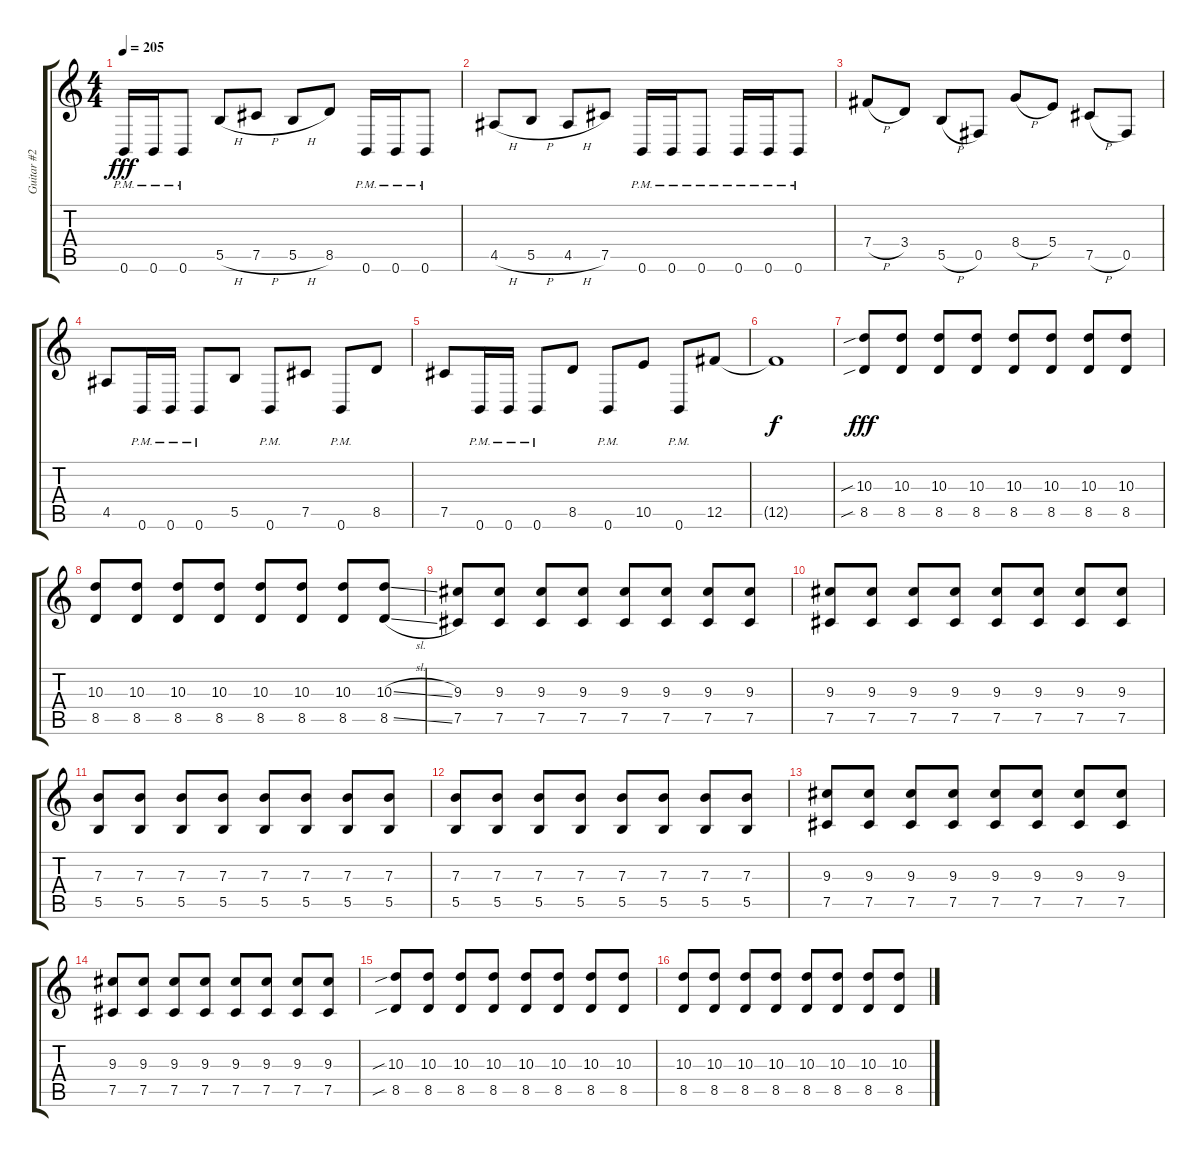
\track ("Guitar #2" "Guitar #2") {instrument distortionguitar}
\staff {score tabs}
\tuning (Db4 Ab3 E3 B2 Gb2 B1) {hide}
\ts (4 4)
\tempo 205
\clef g2
\ks c
0.6{pm}.16{dy fff} 0.6{pm}.16 0.6{pm}.8 5.5{h}.8 7.5{h}.8 5.5{h}.8 8.5.8 0.6{pm}.16 0.6{pm}.16 0.6{pm}.8 |
4.5{h}.8 5.5{h}.8 4.5{h}.8 7.5.8 0.6{pm}.16 0.6{pm}.16 0.6{pm}.8 0.6{pm}.16 0.6{pm}.16 0.6{pm}.8 |
7.4{h}.8 3.4.8 5.5{h}.8 0.5.8 8.4{h}.8 5.4.8 7.5{h}.8 0.5.8 |
4.5.8 0.6{pm}.16 0.6{pm}.16 0.6{pm}.8 5.5.8 0.6{pm}.8 7.5.8 0.6{pm}.8 8.5.8 |
7.5.8 0.6{pm}.16 0.6{pm}.16 0.6{pm}.8 8.5.8 0.6{pm}.8 10.5.8 0.6{pm}.8 12.5.8 |
12.5{t}.1{dy f} |
(10.3{sib} 8.5{sib}).8{dy fff} (10.3 8.5).8 (10.3 8.5).8 (10.3 8.5).8 (10.3 8.5).8 (10.3 8.5).8 (10.3 8.5).8 (10.3 8.5).8 |
(10.3 8.5).8 (10.3 8.5).8 (10.3 8.5).8 (10.3 8.5).8 (10.3 8.5).8 (10.3 8.5).8 (10.3 8.5).8 (10.3{sl} 8.5{sl}).8 |
(9.3 7.5).8 (9.3 7.5).8 (9.3 7.5).8 (9.3 7.5).8 (9.3 7.5).8 (9.3 7.5).8 (9.3 7.5).8 (9.3 7.5).8 |
(9.3 7.5).8 (9.3 7.5).8 (9.3 7.5).8 (9.3 7.5).8 (9.3 7.5).8 (9.3 7.5).8 (9.3 7.5).8 (9.3 7.5).8 |
(7.3 5.5).8 (7.3 5.5).8 (7.3 5.5).8 (7.3 5.5).8 (7.3 5.5).8 (7.3 5.5).8 (7.3 5.5).8 (7.3 5.5).8 |
(7.3 5.5).8 (7.3 5.5).8 (7.3 5.5).8 (7.3 5.5).8 (7.3 5.5).8 (7.3 5.5).8 (7.3 5.5).8 (7.3 5.5).8 |
(9.3 7.5).8 (9.3 7.5).8 (9.3 7.5).8 (9.3 7.5).8 (9.3 7.5).8 (9.3 7.5).8 (9.3 7.5).8 (9.3 7.5).8 |
(9.3 7.5).8 (9.3 7.5).8 (9.3 7.5).8 (9.3 7.5).8 (9.3 7.5).8 (9.3 7.5).8 (9.3 7.5).8 (9.3 7.5).8 |
(10.3{sib} 8.5{sib}).8 (10.3 8.5).8 (10.3 8.5).8 (10.3 8.5).8 (10.3 8.5).8 (10.3 8.5).8 (10.3 8.5).8 (10.3 8.5).8 |
(10.3 8.5).8 (10.3 8.5).8 (10.3 8.5).8 (10.3 8.5).8 (10.3 8.5).8 (10.3 8.5).8 (10.3 8.5).8 (10.3 8.5).8
